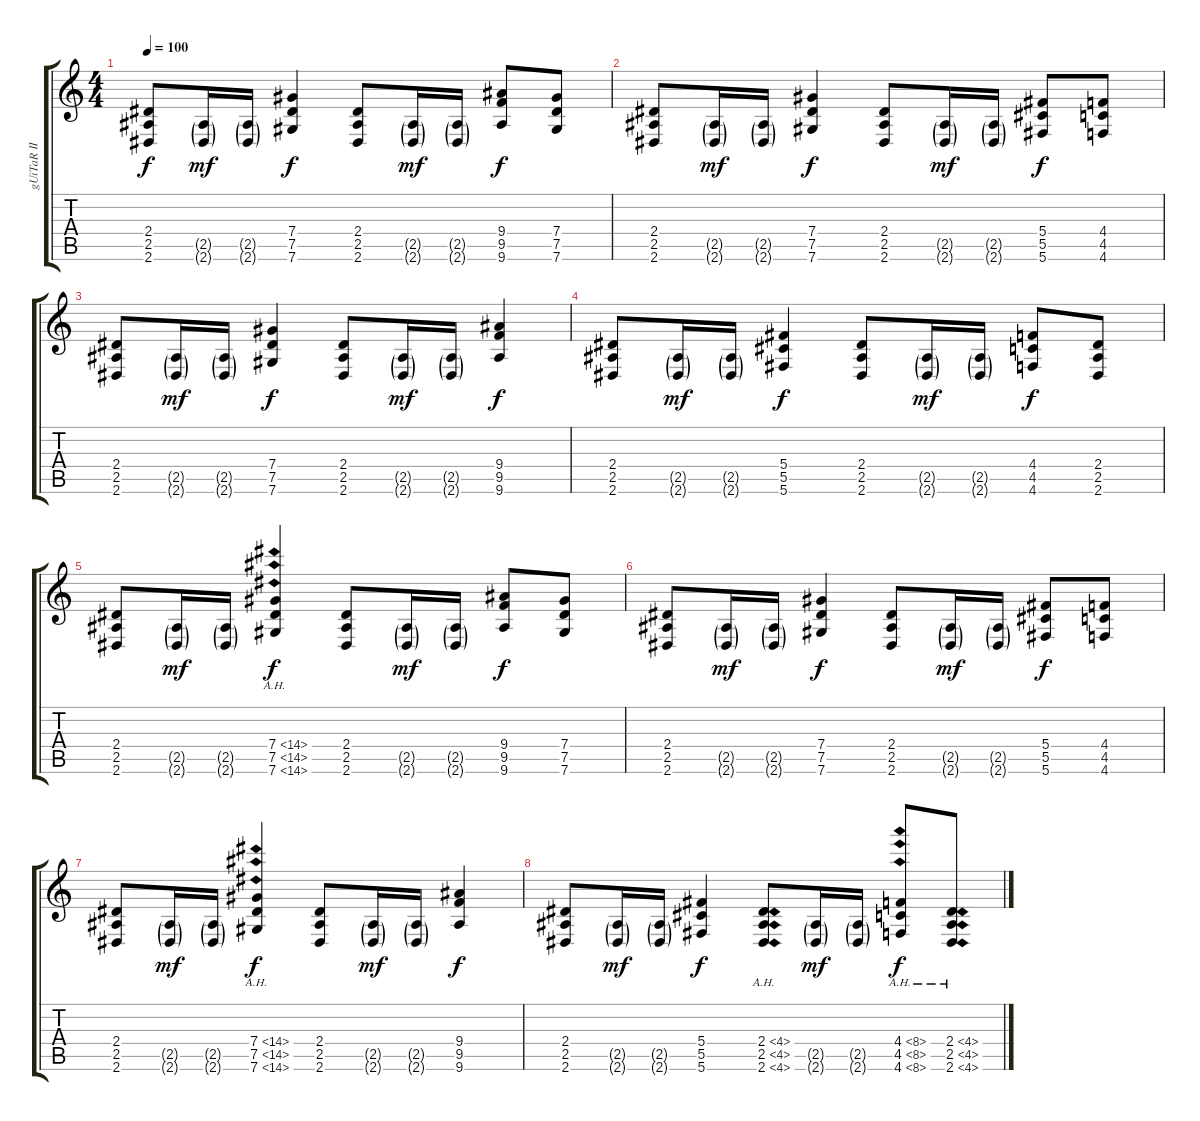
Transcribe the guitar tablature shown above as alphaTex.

\track ("gUiTaR II" "gUiTaR II") {instrument overdrivenguitar}
\staff {score tabs}
\tuning (Eb4 Bb3 Gb3 Db3 Ab2 Db2) {hide}
\ts (4 4)
\tempo 100
\clef g2
\ks c
(2.4 2.5 2.6).8{dy f} (2.5{g} 2.6{g}).16{dy mf} (2.5{g} 2.6{g}).16 (7.4 7.5 7.6).4{dy f} (2.4 2.5 2.6).8 (2.5{g} 2.6{g}).16{dy mf} (2.5{g} 2.6{g}).16 (9.4 9.5 9.6).8{dy f} (7.4 7.5 7.6).8 |
(2.4 2.5 2.6).8 (2.5{g} 2.6{g}).16{dy mf} (2.5{g} 2.6{g}).16 (7.4 7.5 7.6).4{dy f} (2.4 2.5 2.6).8 (2.5{g} 2.6{g}).16{dy mf} (2.5{g} 2.6{g}).16 (5.4 5.5 5.6).8{dy f} (4.4 4.5 4.6).8 |
(2.4 2.5 2.6).8 (2.5{g} 2.6{g}).16{dy mf} (2.5{g} 2.6{g}).16 (7.4 7.5 7.6).4{dy f} (2.4 2.5 2.6).8 (2.5{g} 2.6{g}).16{dy mf} (2.5{g} 2.6{g}).16 (9.4 9.5 9.6).4{dy f} |
(2.4 2.5 2.6).8 (2.5{g} 2.6{g}).16{dy mf} (2.5{g} 2.6{g}).16 (5.4 5.5 5.6).4{dy f} (2.4 2.5 2.6).8 (2.5{g} 2.6{g}).16{dy mf} (2.5{g} 2.6{g}).16 (4.4 4.5 4.6).8{dy f} (2.4 2.5 2.6).8 |
(2.4 2.5 2.6).8 (2.5{g} 2.6{g}).16{dy mf} (2.5{g} 2.6{g}).16 (7.4{ah 7} 7.5{ah 7} 7.6{ah 7}).4{dy f} (2.4 2.5 2.6).8 (2.5{g} 2.6{g}).16{dy mf} (2.5{g} 2.6{g}).16 (9.4 9.5 9.6).8{dy f} (7.4 7.5 7.6).8 |
(2.4 2.5 2.6).8 (2.5{g} 2.6{g}).16{dy mf} (2.5{g} 2.6{g}).16 (7.4 7.5 7.6).4{dy f} (2.4 2.5 2.6).8 (2.5{g} 2.6{g}).16{dy mf} (2.5{g} 2.6{g}).16 (5.4 5.5 5.6).8{dy f} (4.4 4.5 4.6).8 |
(2.4 2.5 2.6).8 (2.5{g} 2.6{g}).16{dy mf} (2.5{g} 2.6{g}).16 (7.4{ah 7} 7.5{ah 7} 7.6{ah 7}).4{dy f} (2.4 2.5 2.6).8 (2.5{g} 2.6{g}).16{dy mf} (2.5{g} 2.6{g}).16 (9.4 9.5 9.6).4{dy f} |
(2.4 2.5 2.6).8 (2.5{g} 2.6{g}).16{dy mf} (2.5{g} 2.6{g}).16 (5.4 5.5 5.6).4{dy f} (2.4{ah 2} 2.5{ah 2} 2.6{ah 2}).8 (2.5{g} 2.6{g}).16{dy mf} (2.5{g} 2.6{g}).16 (4.4{ah 4} 4.5{ah 4} 4.6{ah 4}).8{dy f} (2.4{ah 2} 2.5{ah 2} 2.6{ah 2}).8
